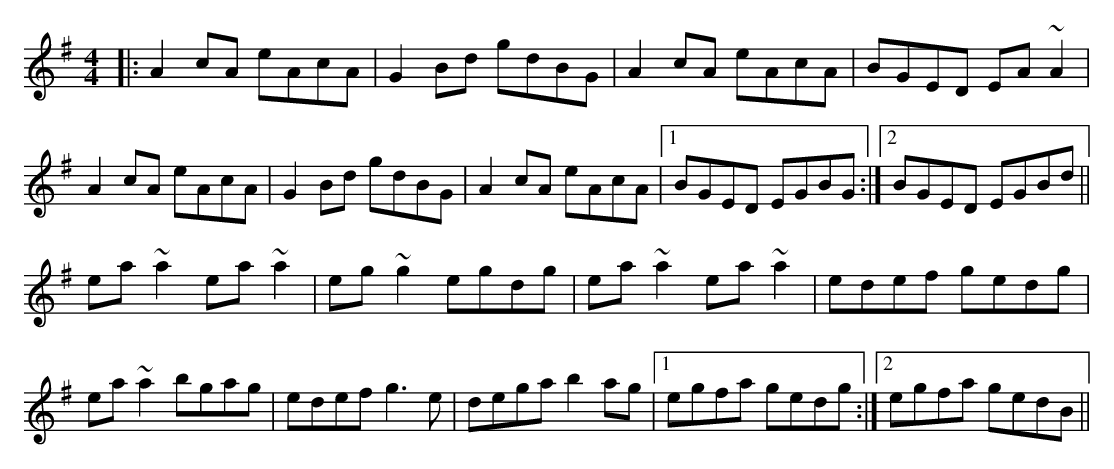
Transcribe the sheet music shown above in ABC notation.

X:1
M:4/4
K:Ador
|:A2cA eAcA|G2Bd gdBG|A2cA eAcA|BGED EA~A2|
A2cA eAcA|G2Bd gdBG|A2cA eAcA|1 BGED EGBG:|2 BGED EGBd||
ea~a2 ea~a2|eg~g2 egdg|ea~a2 ea~a2|edef gedg|
ea~a2 bgag|edef g3e|dega b2 ag|1 egfa gedg:|2 egfa gedB||
